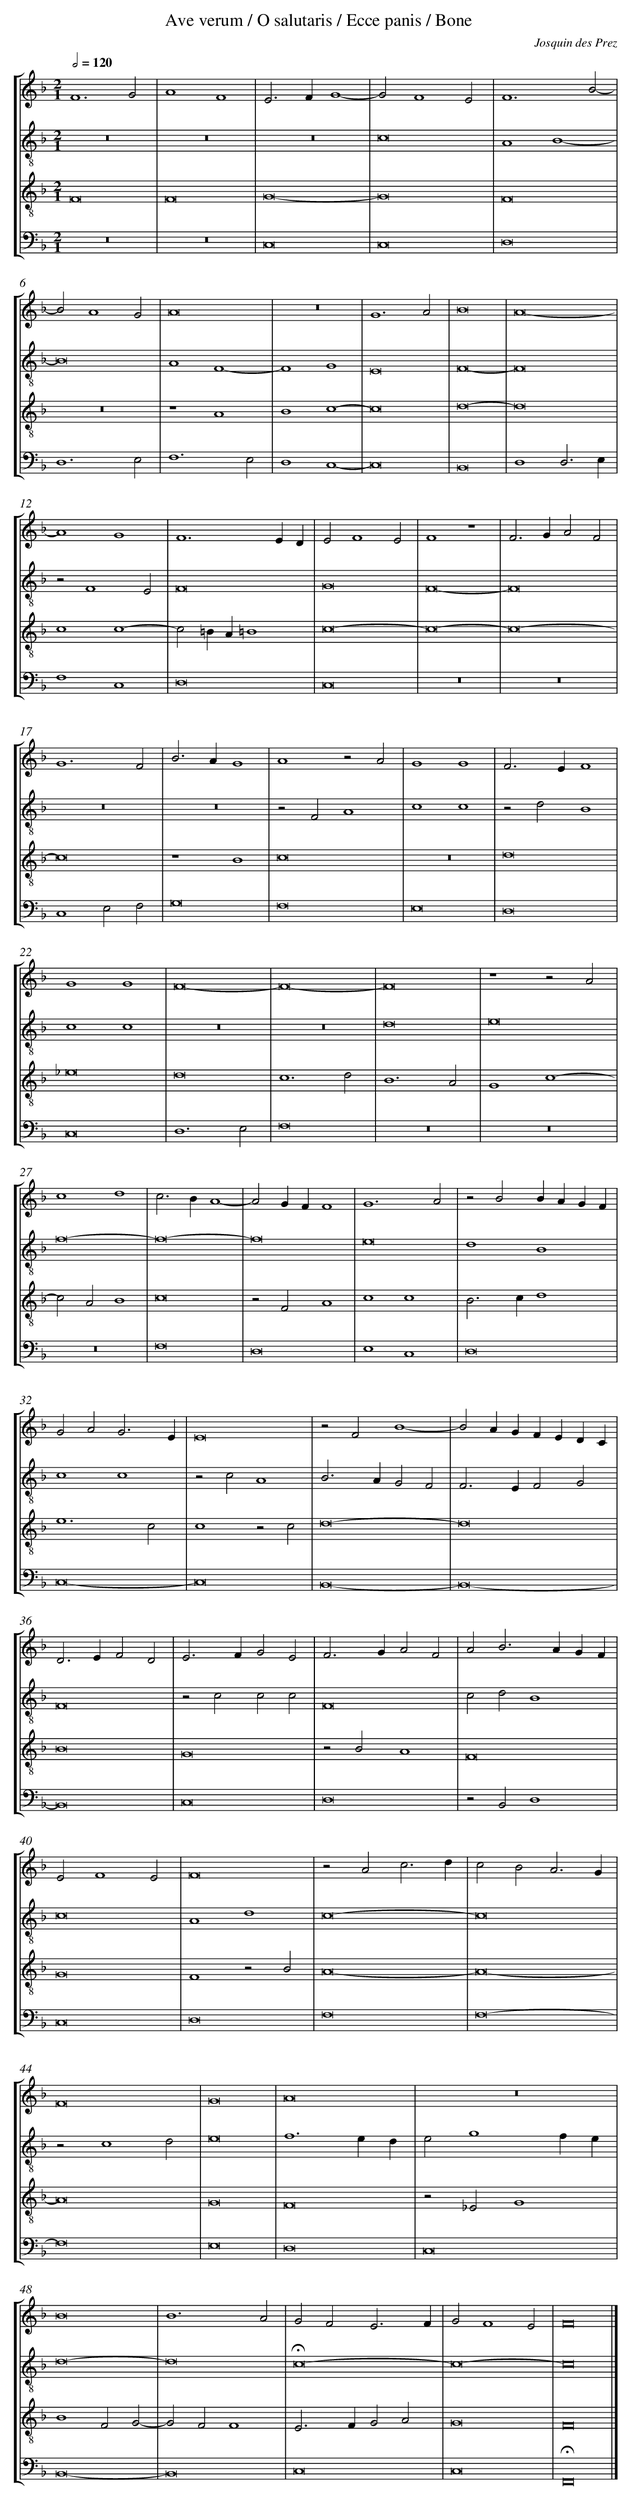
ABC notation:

X:1
T:Ave verum / O salutaris / Ecce panis / Bone
C: Josquin des Prez
L: 1/4
M: 2/1
Q: 1/2=120
%%staves [1 2 3 4]
V: 1 clef=treble
V: 2 clef=treble-8
V: 3 clef=treble-8
V: 4 clef=bass
K: F
[V:1] F6G2 |
[V:2] z8 |
[V:3] F8 |
[V:4] z8 |
[V:1] A4F4 |
[V:2] z8 |
[V:3] F8 |
[V:4] z8 |
[V:1] E3FG4- |
[V:2] z8 |
[V:3] G8- |
[V:4] C,8 |
[V:1] G2F4E2 |
[V:2] c8 |
[V:3] G8 |
[V:4] C,8 |
[V:1] F6B2- |
[V:2] A4B4- |
[V:3] F8 |
[V:4] D,8 |
[V:1] B2A4G2 |
[V:2] B8 |
[V:3] z8 |
[V:4] D,6E,2 |
[V:1] A8 |
[V:2] A4F4- |
[V:3] z4A4 |
[V:4] F,6E,2 |
[V:1] z8 |
[V:2] F4G4 |
[V:3] B4c4- |
[V:4] D,4C,4- |
[V:1] G6A2 |
[V:2] E8 |
[V:3] c8 |
[V:4] C,8 |
[V:1] B8 |
[V:2] F8- |
[V:3] d8- |
[V:4] B,,8 |
[V:1] A8- |
[V:2] F8 |
[V:3] d8 |
[V:4] D,4D,3E, |
[V:1] A4G4 |
[V:2] z2F4E2 |
[V:3] c4c4- |
[V:4] F,4C,4 |
[V:1] F6ED |
[V:2] F8 |
[V:3] c2=BA=B4 |
[V:4] D,8 |
[V:1] E2F4E2 |
[V:2] G8 |
[V:3] c8- |
[V:4] C,8 |
[V:1] F4z4 |
[V:2] F8- |
[V:3] c8- |
[V:4] z8 |
[V:1] F3GA2F2 |
[V:2] F8 |
[V:3] c8- |
[V:4] z8 |
[V:1] G6F2 |
[V:2] z8 |
[V:3] c8 |
[V:4] C,4E,2F,2 |
[V:1] B3AG4 |
[V:2] z8 |
[V:3] z4B4 |
[V:4] G,8 |
[V:1] A4z2A2 |
[V:2] z2F2A4 |
[V:3] c8 |
[V:4] F,8 |
[V:1] G4G4 |
[V:2] c4c4 |
[V:3] z8 |
[V:4] E,8 |
[V:1] F3EF4 |
[V:2] z2d2B4 |
[V:3] d8 |
[V:4] D,8 |
[V:1] G4G4 |
[V:2] c4c4 |
[V:3] _e8 |
[V:4] C,8 |
[V:1] F8- |
[V:2] z8 |
[V:3] d8 |
[V:4] D,6E,2 |
[V:1] F8- |
[V:2] z8 |
[V:3] c6d2 |
[V:4] F,8 |
[V:1] F8 |
[V:2] d8 |
[V:3] B6A2 |
[V:4] z8 |
[V:1] z4z2A2 |
[V:2] e8 |
[V:3] G4c4- |
[V:4] z8 |
[V:1] c4d4 |
[V:2] f8- |
[V:3] c2A2B4 |
[V:4] z8 |
[V:1] c3BA4- |
[V:2] f8- |
[V:3] c8 |
[V:4] F,8 |
[V:1] A2GFF4 |
[V:2] f8 |
[V:3] z2F2A4 |
[V:4] D,8 |
[V:1] G6A2 |
[V:2] e8 |
[V:3] c4c4 |
[V:4] E,4C,4 |
[V:1] z2B2BAGF |
[V:2] d4B4 |
[V:3] B3cd4 |
[V:4] D,8 |
[V:1] G2A2G3E |
[V:2] c4c4 |
[V:3] e6c2 |
[V:4] C,8- |
[V:1] E8 |
[V:2] z2c2A4 |
[V:3] c4z2c2 |
[V:4] C,8 |
[V:1] z2F2B4- |
[V:2] B3AG2F2 |
[V:3] d8- |
[V:4] B,,8- |
[V:1] B2AGFEDC |
[V:2] F3EF2G2 |
[V:3] d8 |
[V:4] B,,8- |
[V:1] D3EF2D2 |
[V:2] F8 |
[V:3] B8 |
[V:4] B,,8 |
[V:1] E3FG2E2 |
[V:2] z2c2c2c2 |
[V:3] G8 |
[V:4] C,8 |
[V:1] F3GA2F2 |
[V:2] F8 |
[V:3] z2B2A4 |
[V:4] D,8 |
[V:1] A2B3AGF |
[V:2] c2d2B4 |
[V:3] F8 |
[V:4] z2B,,2D,4 |
[V:1] E2F4E2 |
[V:2] c8 |
[V:3] G8 |
[V:4] C,8 |
[V:1] F8 |
[V:2] A4d4 |
[V:3] F4z2B2 |
[V:4] D,8 |
[V:1] z2A2c3d |
[V:2] c8- |
[V:3] A8- |
[V:4] F,8 |
[V:1] c2B2A3G |
[V:2] c8 |
[V:3] A8- |
[V:4] F,8- |
[V:1] F8 |
[V:2] z2c4d2 |
[V:3] A8 |
[V:4] F,8 |
[V:1] G8 |
[V:2] e8 |
[V:3] G8 |
[V:4] E,8 |
[V:1] A8 |
[V:2] f6ed |
[V:3] F8 |
[V:4] D,8 |
[V:1] z8 |
[V:2] e2g4fe |
[V:3] z2_E2G4 |
[V:4] C,8 |
[V:1] B8 |
[V:2] d8- |
[V:3] B4F2G2- |
[V:4] B,,8- |
[V:1] B6A2 |
[V:2] d8 |
[V:3] G2F2F4 |
[V:4] B,,8 |
[V:1] G2F2E3F |
[V:2] !fermata!c8- |
[V:3] E3FG2A2 |
[V:4] C,8 |
[V:1] G2F4E2 |
[V:2] c8- |
[V:3] G8 |
[V:4] C,8 |
[V:1] F8 |]
[V:2] c8 |]
[V:3] F8 |]
[V:4] !fermata!F,,8 |]
